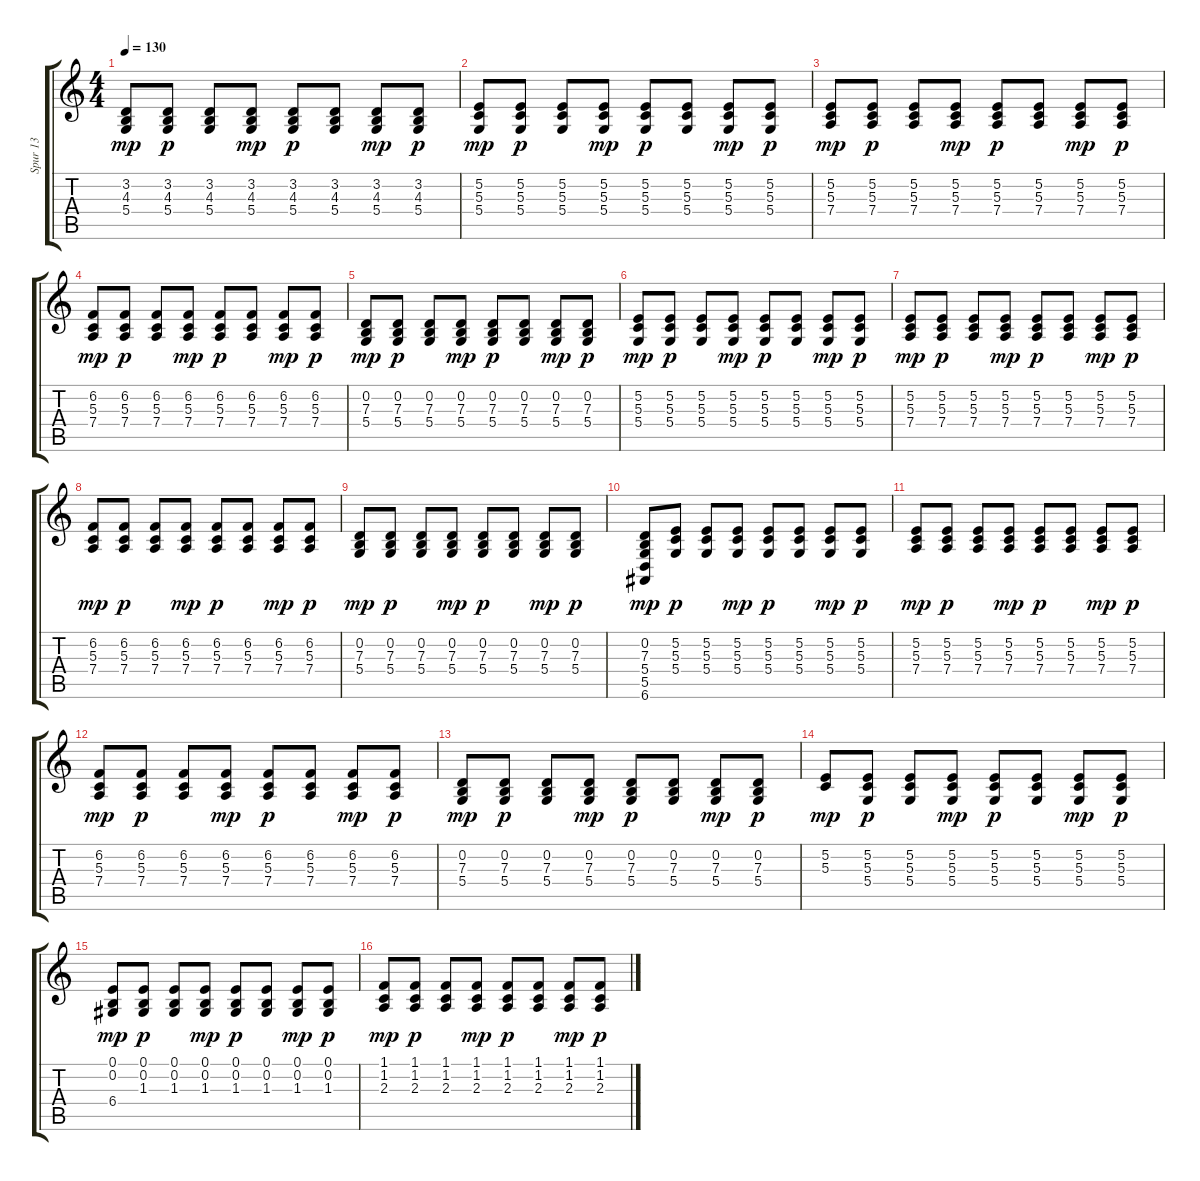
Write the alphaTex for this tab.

\track ("Spur 13" "Spur 13") {instrument brightacousticpiano}
\staff {score tabs}
\tuning (E4 B3 G3 D3 A2 E2) {hide}
\ts (4 4)
\tempo 130
\clef g2
\ks c
(3.2 4.3 5.4).8{dy mp} (3.2 4.3 5.4).8{dy p} (3.2 4.3 5.4).8 (3.2 4.3 5.4).8{dy mp} (3.2 4.3 5.4).8{dy p} (3.2 4.3 5.4).8 (3.2 4.3 5.4).8{dy mp} (3.2 4.3 5.4).8{dy p} |
(5.2 5.3 5.4).8{dy mp} (5.2 5.3 5.4).8{dy p} (5.2 5.3 5.4).8 (5.2 5.3 5.4).8{dy mp} (5.2 5.3 5.4).8{dy p} (5.2 5.3 5.4).8 (5.2 5.3 5.4).8{dy mp} (5.2 5.3 5.4).8{dy p} |
(5.2 5.3 7.4).8{dy mp} (5.2 5.3 7.4).8{dy p} (5.2 5.3 7.4).8 (5.2 5.3 7.4).8{dy mp} (5.2 5.3 7.4).8{dy p} (5.2 5.3 7.4).8 (5.2 5.3 7.4).8{dy mp} (5.2 5.3 7.4).8{dy p} |
(6.2 5.3 7.4).8{dy mp} (6.2 5.3 7.4).8{dy p} (6.2 5.3 7.4).8 (6.2 5.3 7.4).8{dy mp} (6.2 5.3 7.4).8{dy p} (6.2 5.3 7.4).8 (6.2 5.3 7.4).8{dy mp} (6.2 5.3 7.4).8{dy p} |
(0.2 7.3 5.4).8{dy mp} (0.2 7.3 5.4).8{dy p} (0.2 7.3 5.4).8 (0.2 7.3 5.4).8{dy mp} (0.2 7.3 5.4).8{dy p} (0.2 7.3 5.4).8 (0.2 7.3 5.4).8{dy mp} (0.2 7.3 5.4).8{dy p} |
(5.2 5.3 5.4).8{dy mp} (5.2 5.3 5.4).8{dy p} (5.2 5.3 5.4).8 (5.2 5.3 5.4).8{dy mp} (5.2 5.3 5.4).8{dy p} (5.2 5.3 5.4).8 (5.2 5.3 5.4).8{dy mp} (5.2 5.3 5.4).8{dy p} |
(5.2 5.3 7.4).8{dy mp} (5.2 5.3 7.4).8{dy p} (5.2 5.3 7.4).8 (5.2 5.3 7.4).8{dy mp} (5.2 5.3 7.4).8{dy p} (5.2 5.3 7.4).8 (5.2 5.3 7.4).8{dy mp} (5.2 5.3 7.4).8{dy p} |
(6.2 5.3 7.4).8{dy mp} (6.2 5.3 7.4).8{dy p} (6.2 5.3 7.4).8 (6.2 5.3 7.4).8{dy mp} (6.2 5.3 7.4).8{dy p} (6.2 5.3 7.4).8 (6.2 5.3 7.4).8{dy mp} (6.2 5.3 7.4).8{dy p} |
(0.2 7.3 5.4).8{dy mp} (0.2 7.3 5.4).8{dy p} (0.2 7.3 5.4).8 (0.2 7.3 5.4).8{dy mp} (0.2 7.3 5.4).8{dy p} (0.2 7.3 5.4).8 (0.2 7.3 5.4).8{dy mp} (0.2 7.3 5.4).8{dy p} |
(0.2 7.3 5.4 5.5 6.6).8{dy mp} (5.2 5.3 5.4).8{dy p} (5.2 5.3 5.4).8 (5.2 5.3 5.4).8{dy mp} (5.2 5.3 5.4).8{dy p} (5.2 5.3 5.4).8 (5.2 5.3 5.4).8{dy mp} (5.2 5.3 5.4).8{dy p} |
(5.2 5.3 7.4).8{dy mp} (5.2 5.3 7.4).8{dy p} (5.2 5.3 7.4).8 (5.2 5.3 7.4).8{dy mp} (5.2 5.3 7.4).8{dy p} (5.2 5.3 7.4).8 (5.2 5.3 7.4).8{dy mp} (5.2 5.3 7.4).8{dy p} |
(6.2 5.3 7.4).8{dy mp} (6.2 5.3 7.4).8{dy p} (6.2 5.3 7.4).8 (6.2 5.3 7.4).8{dy mp} (6.2 5.3 7.4).8{dy p} (6.2 5.3 7.4).8 (6.2 5.3 7.4).8{dy mp} (6.2 5.3 7.4).8{dy p} |
(0.2 7.3 5.4).8{dy mp} (0.2 7.3 5.4).8{dy p} (0.2 7.3 5.4).8 (0.2 7.3 5.4).8{dy mp} (0.2 7.3 5.4).8{dy p} (0.2 7.3 5.4).8 (0.2 7.3 5.4).8{dy mp} (0.2 7.3 5.4).8{dy p} |
(5.2 5.3).8{dy mp} (5.2 5.3 5.4).8{dy p} (5.2 5.3 5.4).8 (5.2 5.3 5.4).8{dy mp} (5.2 5.3 5.4).8{dy p} (5.2 5.3 5.4).8 (5.2 5.3 5.4).8{dy mp} (5.2 5.3 5.4).8{dy p} |
(0.1 0.2 6.4).8{dy mp} (0.1 0.2 1.3).8{dy p} (0.1 0.2 1.3).8 (0.1 0.2 1.3).8{dy mp} (0.1 0.2 1.3).8{dy p} (0.1 0.2 1.3).8 (0.1 0.2 1.3).8{dy mp} (0.1 0.2 1.3).8{dy p} |
(1.1 1.2 2.3).8{dy mp} (1.1 1.2 2.3).8{dy p} (1.1 1.2 2.3).8 (1.1 1.2 2.3).8{dy mp} (1.1 1.2 2.3).8{dy p} (1.1 1.2 2.3).8 (1.1 1.2 2.3).8{dy mp} (1.1 1.2 2.3).8{dy p}
